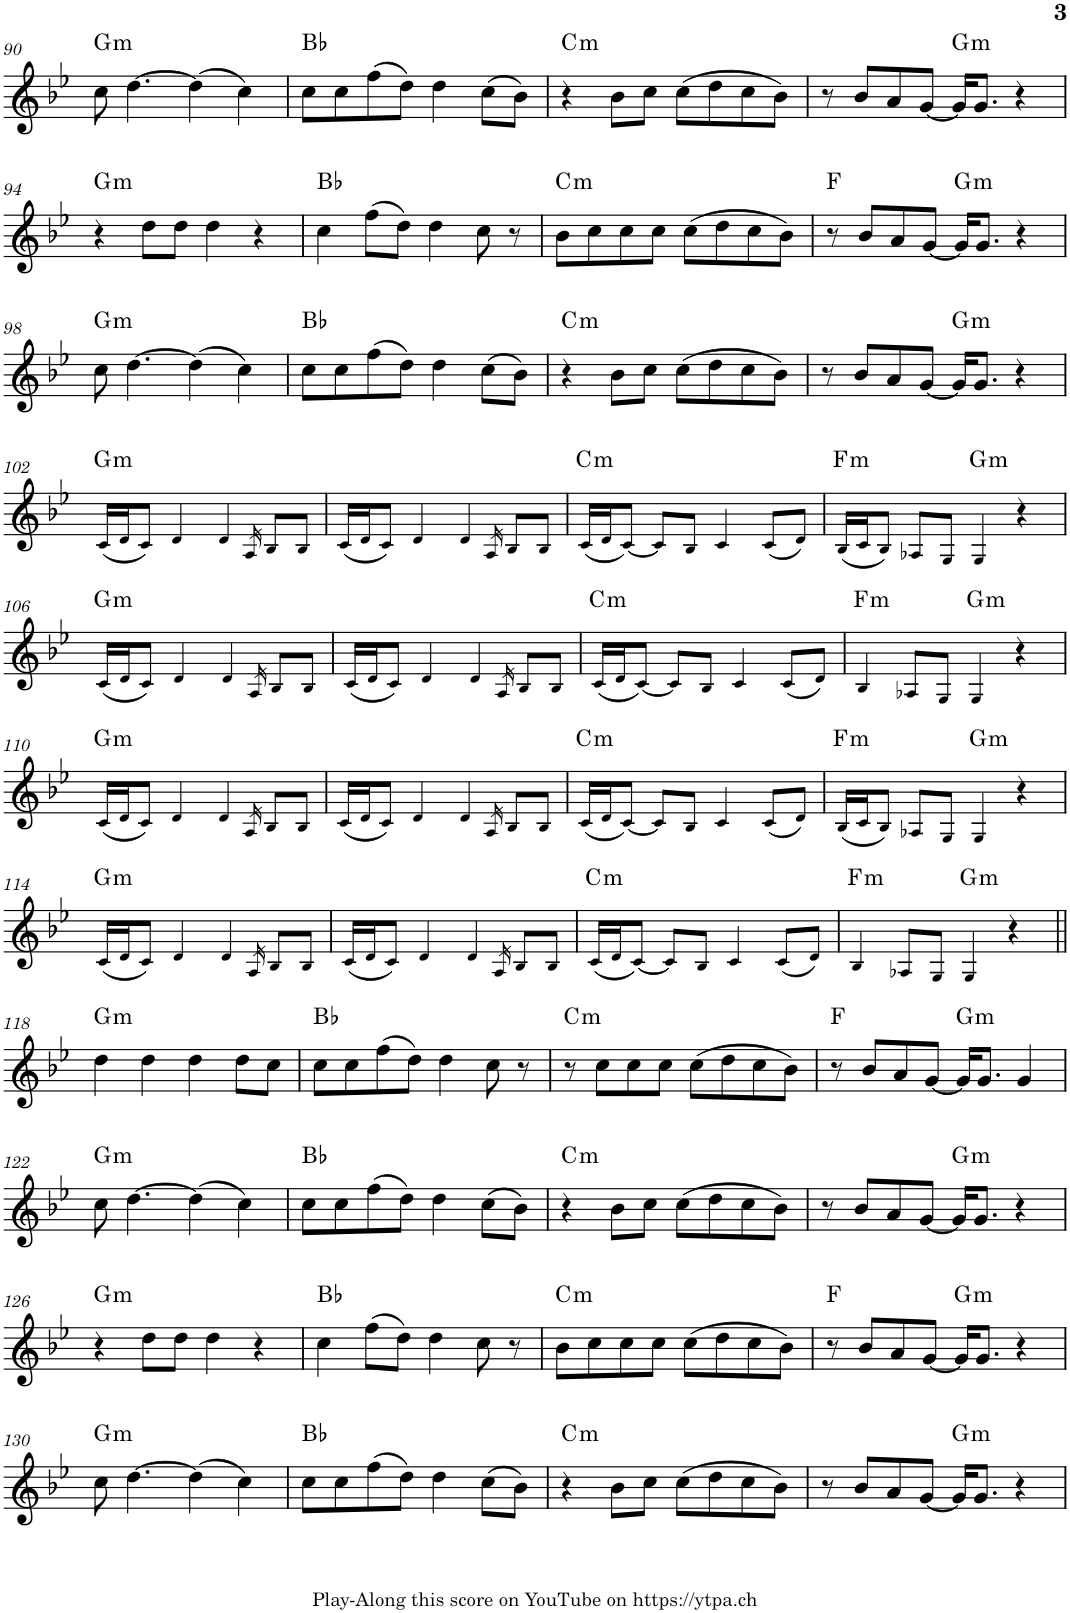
**kern	**harte
*part1	*part1
*staff1	*
*I"Piano	*
*I'Pno.	*
!!LO:PB:g=z
*clefG2	*
*k[b-e-]	*
*M4/4	*
=90	=90
!	!LO:H:kt=m
8cc\	G:min
[4.dd\	.
(4dd\]	.
4cc\)	.
=91	=91
8cc\L	Bb:maj
8cc\	.
(8ff\	.
8dd\J)	.
4dd\	.
(8cc\L	.
8b-\J)	.
=92	=92
!	!LO:H:kt=m
4r	C:min
8b-\L	.
8cc\J	.
(8cc\L	.
8dd\	.
8cc\	.
8b-\J)	.
=93	=93
8r	.
8b-/L	.
8a/	.
[8g/J	.
!	!LO:H:kt=m
16g/KL]	G:min
8.g/J	.
4r	.
!!LO:LB:g=z
=94	=94
!	!LO:H:kt=m
4r	G:min
8dd\L	.
8dd\J	.
4dd\	.
4r	.
=95	=95
4cc\	Bb:maj
(8ff\L	.
8dd\J)	.
4dd\	.
8cc\	.
8r	.
=96	=96
!	!LO:H:kt=m
8b-\L	C:min
8cc\	.
8cc\	.
8cc\J	.
(8cc\L	.
8dd\	.
8cc\	.
8b-\J)	.
=97	=97
8r	F:maj
8b-/L	.
8a/	.
[8g/J	.
!	!LO:H:kt=m
16g/KL]	G:min
8.g/J	.
4r	.
!!LO:LB:g=z
=98	=98
!	!LO:H:kt=m
8cc\	G:min
[4.dd\	.
(4dd\]	.
4cc\)	.
=99	=99
8cc\L	Bb:maj
8cc\	.
(8ff\	.
8dd\J)	.
4dd\	.
(8cc\L	.
8b-\J)	.
=100	=100
!	!LO:H:kt=m
4r	C:min
8b-\L	.
8cc\J	.
(8cc\L	.
8dd\	.
8cc\	.
8b-\J)	.
=101	=101
8r	.
8b-/L	.
8a/	.
[8g/J	.
!	!LO:H:kt=m
16g/KL]	G:min
8.g/J	.
4r	.
!!LO:LB:g=z
=102	=102
!	!LO:H:kt=m
(16c!/LL	G:min
16d!/J	.
8c!/J)	.
4d!/	.
4d!/	.
16qA/	.
8B-!/L	.
8B-!/J	.
=103	=103
(16c!/LL	.
16d!/J	.
8c!/J)	.
4d!/	.
4d!/	.
16qA/	.
8B-!/L	.
8B-!/J	.
=104	=104
!	!LO:H:kt=m
(16c!/LL	C:min
16d!/J	.
[8c!/J)	.
8c!/L]	.
8B-!/J	.
4c!/	.
(8c!/L	.
8d!/J)	.
=105	=105
!	!LO:H:kt=m
(16B-!/LL	F:min
16c!/J	.
8B-!/J)	.
8A-X!/L	.
8G!/J	.
!	!LO:H:kt=m
4G!/	G:min
4r	.
!!LO:LB:g=z
=106	=106
!	!LO:H:kt=m
(16c!/LL	G:min
16d!/J	.
8c!/J)	.
4d!/	.
4d!/	.
16qA/	.
8B-!/L	.
8B-!/J	.
=107	=107
(16c!/LL	.
16d!/J	.
8c!/J)	.
4d!/	.
4d!/	.
16qA/	.
8B-!/L	.
8B-!/J	.
=108	=108
!	!LO:H:kt=m
(16c!/LL	C:min
16d!/J	.
[8c!/J)	.
8c!/L]	.
8B-!/J	.
4c!/	.
(8c!/L	.
8d!/J)	.
=109	=109
!	!LO:H:kt=m
4B-!/	F:min
8A-X!/L	.
8G!/J	.
!	!LO:H:kt=m
4G!/	G:min
4r	.
!!LO:LB:g=z
=110	=110
!	!LO:H:kt=m
(16c!/LL	G:min
16d!/J	.
8c!/J)	.
4d!/	.
4d!/	.
16qA/	.
8B-!/L	.
8B-!/J	.
=111	=111
(16c!/LL	.
16d!/J	.
8c!/J)	.
4d!/	.
4d!/	.
16qA/	.
8B-!/L	.
8B-!/J	.
=112	=112
!	!LO:H:kt=m
(16c!/LL	C:min
16d!/J	.
[8c!/J)	.
8c!/L]	.
8B-!/J	.
4c!/	.
(8c!/L	.
8d!/J)	.
=113	=113
!	!LO:H:kt=m
(16B-!/LL	F:min
16c!/J	.
8B-!/J)	.
8A-X!/L	.
8G!/J	.
!	!LO:H:kt=m
4G!/	G:min
4r	.
!!LO:LB:g=z
=114	=114
!	!LO:H:kt=m
(16c!/LL	G:min
16d!/J	.
8c!/J)	.
4d!/	.
4d!/	.
16qA/	.
8B-!/L	.
8B-!/J	.
=115	=115
(16c!/LL	.
16d!/J	.
8c!/J)	.
4d!/	.
4d!/	.
16qA/	.
8B-!/L	.
8B-!/J	.
=116	=116
!	!LO:H:kt=m
(16c!/LL	C:min
16d!/J	.
[8c!/J)	.
8c!/L]	.
8B-!/J	.
4c!/	.
(8c!/L	.
8d!/J)	.
=117	=117
!	!LO:H:kt=m
4B-!/	F:min
8A-X!/L	.
8G!/J	.
!	!LO:H:kt=m
4G!/	G:min
4r	.
!!LO:LB:g=z
=118||	=118||
!	!LO:H:kt=m
4dd\	G:min
4dd\	.
4dd\	.
8dd\L	.
8cc\J	.
=119	=119
8cc\L	Bb:maj
8cc\	.
(8ff\	.
8dd\J)	.
4dd\	.
8cc\	.
8r	.
=120	=120
!	!LO:H:kt=m
8r	C:min
8cc\L	.
8cc\	.
8cc\J	.
(8cc\L	.
8dd\	.
8cc\	.
8b-\J)	.
=121	=121
8r	F:maj
8b-/L	.
8a/	.
[8g/J	.
!	!LO:H:kt=m
16g/KL]	G:min
8.g/J	.
4g/	.
!!LO:LB:g=z
=122	=122
!	!LO:H:kt=m
8cc\	G:min
[4.dd\	.
(4dd\]	.
4cc\)	.
=123	=123
8cc\L	Bb:maj
8cc\	.
(8ff\	.
8dd\J)	.
4dd\	.
(8cc\L	.
8b-\J)	.
=124	=124
!	!LO:H:kt=m
4r	C:min
8b-\L	.
8cc\J	.
(8cc\L	.
8dd\	.
8cc\	.
8b-\J)	.
=125	=125
8r	.
8b-/L	.
8a/	.
[8g/J	.
!	!LO:H:kt=m
16g/KL]	G:min
8.g/J	.
4r	.
!!LO:LB:g=z
=126	=126
!	!LO:H:kt=m
4r	G:min
8dd\L	.
8dd\J	.
4dd\	.
4r	.
=127	=127
4cc\	Bb:maj
(8ff\L	.
8dd\J)	.
4dd\	.
8cc\	.
8r	.
=128	=128
!	!LO:H:kt=m
8b-\L	C:min
8cc\	.
8cc\	.
8cc\J	.
(8cc\L	.
8dd\	.
8cc\	.
8b-\J)	.
=129	=129
8r	F:maj
8b-/L	.
8a/	.
[8g/J	.
!	!LO:H:kt=m
16g/KL]	G:min
8.g/J	.
4r	.
!!LO:LB:g=z
=130	=130
!	!LO:H:kt=m
8cc\	G:min
[4.dd\	.
(4dd\]	.
4cc\)	.
=131	=131
8cc\L	Bb:maj
8cc\	.
(8ff\	.
8dd\J)	.
4dd\	.
(8cc\L	.
8b-\J)	.
=132	=132
!	!LO:H:kt=m
4r	C:min
8b-\L	.
8cc\J	.
(8cc\L	.
8dd\	.
8cc\	.
8b-\J)	.
=133	=133
8r	.
8b-/L	.
8a/	.
[8g/J	.
!	!LO:H:kt=m
16g/KL]	G:min
8.g/J	.
4r	.
=	=
*-	*-
